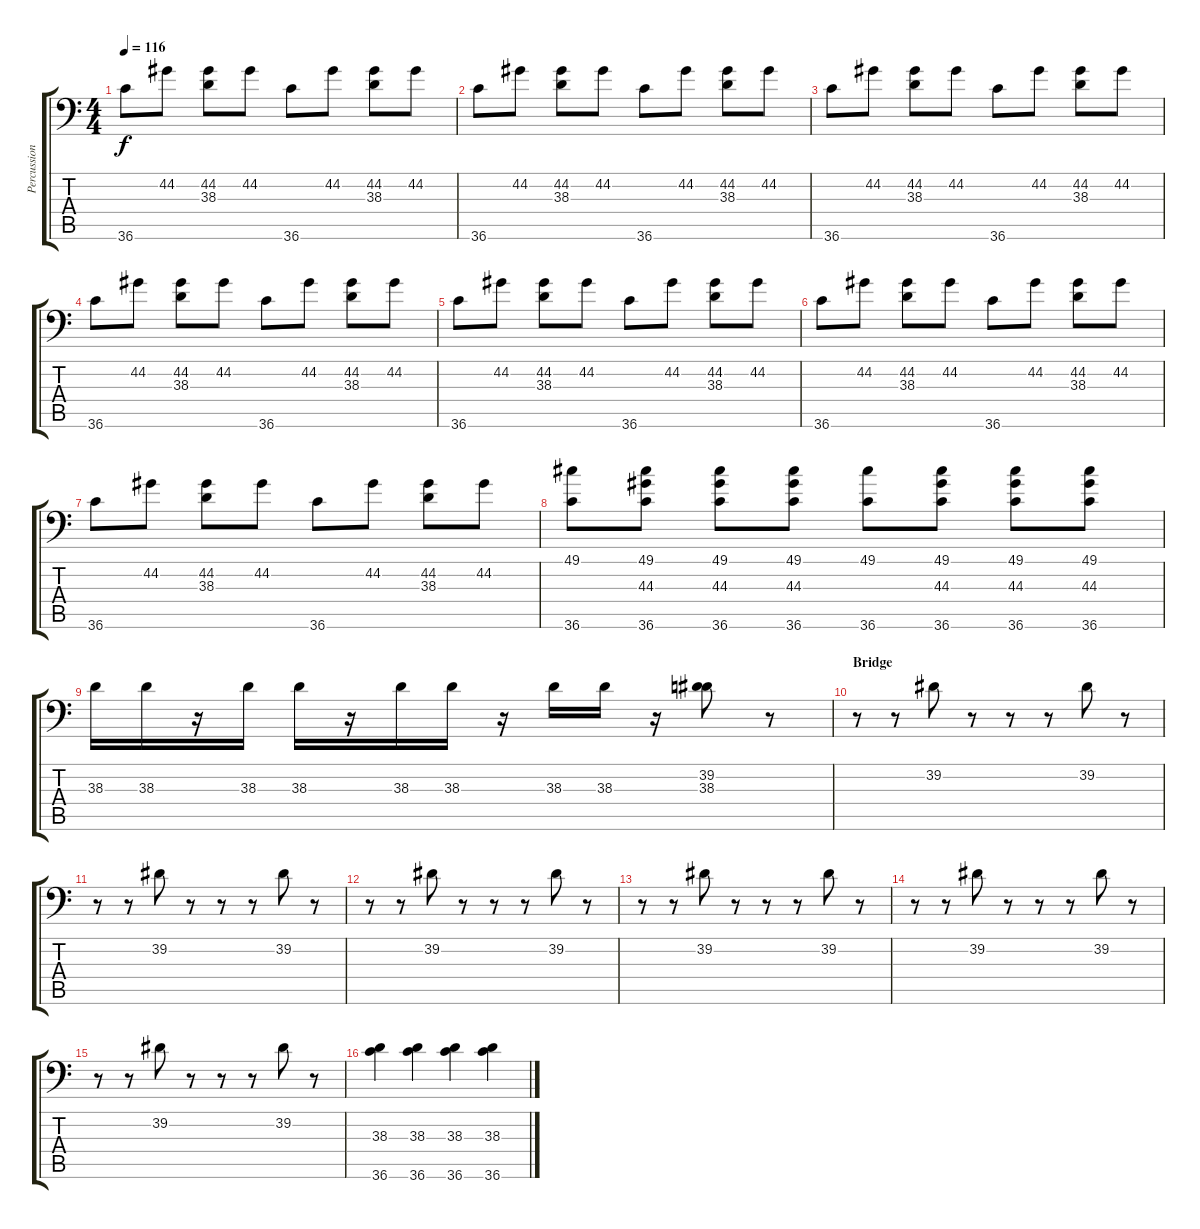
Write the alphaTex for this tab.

\track ("Percussion" "Percussion") {instrument acousticgrandpiano}
\staff {score tabs}
\tuning (C-1 C-1 C-1 C-1 C-1 C-1) {hide}
\ts (4 4)
\tempo 116
\clef f4
\ks c
36.6.8{dy f} 44.2.8 (44.2 38.3).8 44.2.8 36.6.8 44.2.8 (44.2 38.3).8 44.2.8 |
36.6.8 44.2.8 (44.2 38.3).8 44.2.8 36.6.8 44.2.8 (44.2 38.3).8 44.2.8 |
36.6.8 44.2.8 (44.2 38.3).8 44.2.8 36.6.8 44.2.8 (44.2 38.3).8 44.2.8 |
36.6.8 44.2.8 (44.2 38.3).8 44.2.8 36.6.8 44.2.8 (44.2 38.3).8 44.2.8 |
36.6.8 44.2.8 (44.2 38.3).8 44.2.8 36.6.8 44.2.8 (44.2 38.3).8 44.2.8 |
36.6.8 44.2.8 (44.2 38.3).8 44.2.8 36.6.8 44.2.8 (44.2 38.3).8 44.2.8 |
36.6.8 44.2.8 (44.2 38.3).8 44.2.8 36.6.8 44.2.8 (44.2 38.3).8 44.2.8 |
(49.1 36.6).8 (49.1 44.3 36.6).8 (49.1 44.3 36.6).8 (49.1 44.3 36.6).8 (49.1 36.6).8 (49.1 44.3 36.6).8 (49.1 44.3 36.6).8 (49.1 44.3 36.6).8 |
38.3.16 38.3.16 r.16 38.3.16 38.3.16 r.16 38.3.16 38.3.16 r.16 38.3.16 38.3.16 r.16 (39.2 38.3).8 r.8 |
\section ("" "Bridge")
r.8 r.8 39.2.8 r.8 r.8 r.8 39.2.8 r.8 |
r.8 r.8 39.2.8 r.8 r.8 r.8 39.2.8 r.8 |
r.8 r.8 39.2.8 r.8 r.8 r.8 39.2.8 r.8 |
r.8 r.8 39.2.8 r.8 r.8 r.8 39.2.8 r.8 |
r.8 r.8 39.2.8 r.8 r.8 r.8 39.2.8 r.8 |
r.8 r.8 39.2.8 r.8 r.8 r.8 39.2.8 r.8 |
(38.3 36.6).4 (38.3 36.6).4 (38.3 36.6).4 (38.3 36.6).4
